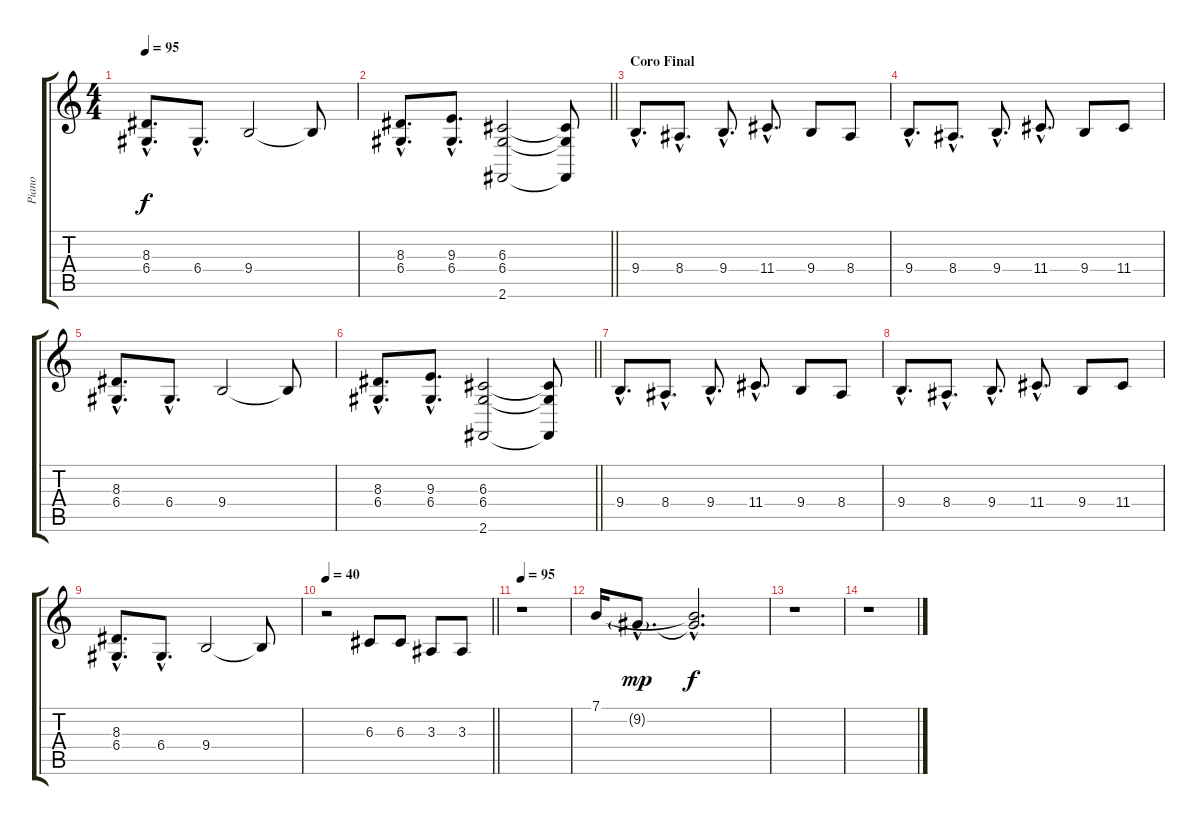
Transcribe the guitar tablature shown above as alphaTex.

\track ("Piano" "Piano") {instrument acousticgrandpiano}
\staff {score tabs}
\tuning (E4 B3 G3 D3 A2 E2) {hide}
\ts (4 4)
\tempo 95
\clef g2
\ks c
(8.3{hac} 6.4{hac}).8{d dy f} 6.4{hac}.8{d} 9.4.2 9.4{t}.8 |
\barLineRight lightlight
(8.3{hac} 6.4{hac}).8{d} (9.3{hac} 6.4{hac}).8{d} (6.3 6.4 2.6).2 (6.3{t} 6.4{t} 2.6{t}).8 |
\section ("" "Coro Final")
9.4{hac}.8{d} 8.4{hac}.8{d} 9.4{hac}.8{d} 11.4{hac}.8{d} 9.4.8 8.4.8 |
9.4{hac}.8{d} 8.4{hac}.8{d} 9.4{hac}.8{d} 11.4{hac}.8{d} 9.4.8 11.4.8 |
(8.3{hac} 6.4{hac}).8{d} 6.4{hac}.8{d} 9.4.2 9.4{t}.8 |
\barLineRight lightlight
(8.3{hac} 6.4{hac}).8{d} (9.3{hac} 6.4{hac}).8{d} (6.3 6.4 2.6).2 (6.3{t} 6.4{t} 2.6{t}).8 |
9.4{hac}.8{d} 8.4{hac}.8{d} 9.4{hac}.8{d} 11.4{hac}.8{d} 9.4.8 8.4.8 |
9.4{hac}.8{d} 8.4{hac}.8{d} 9.4{hac}.8{d} 11.4{hac}.8{d} 9.4.8 11.4.8 |
(8.3{hac} 6.4{hac}).8{d} 6.4{hac}.8{d} 9.4.2 9.4{t}.8 |
\tempo 40
\barLineRight lightlight
r.2 6.3.8 6.3.8 3.3.8 3.3.8 |
\tempo 95
r.1 |
7.1.16 9.2{g hac}.8{d dy mp} (7.1{hac t} 9.2{hac t}).2{d dy f} |
r.1 |
r.1
